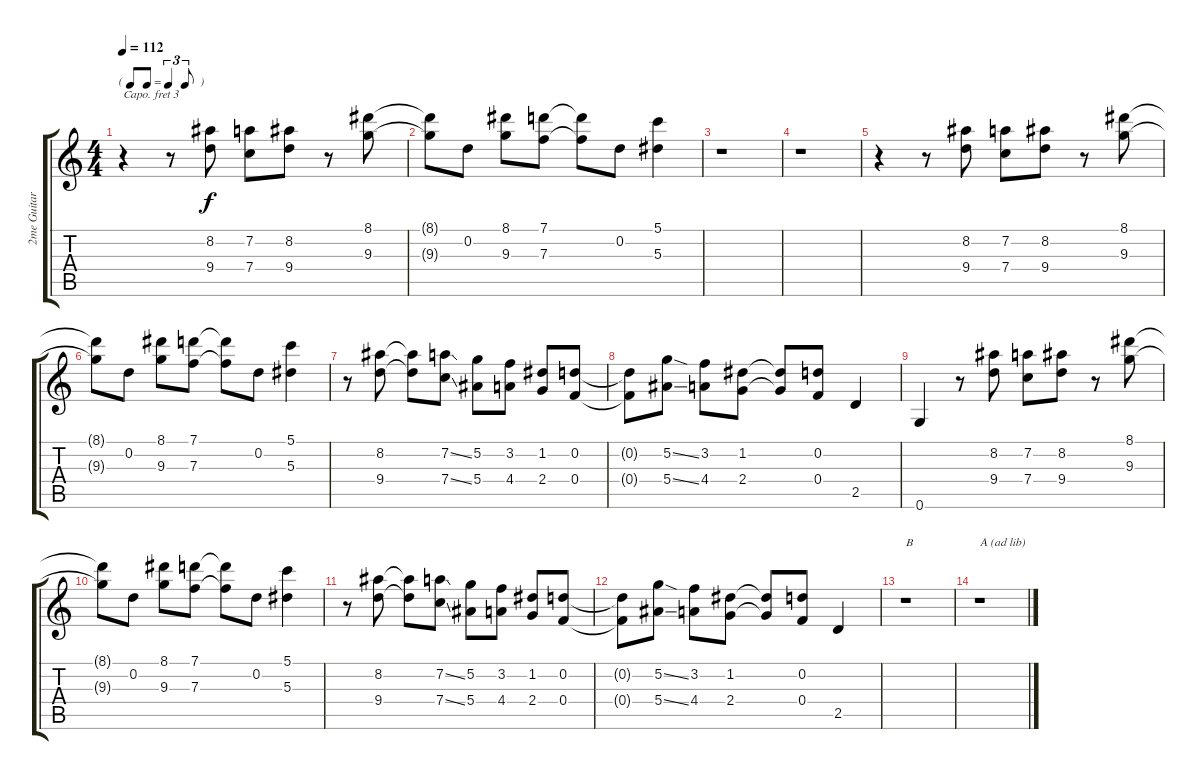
\track ("2me Guitare" "2me Guitar") {instrument acousticguitarnylon}
\staff {score tabs}
\capo 3
\tuning (E4 B3 G3 D3 A2 E2) {hide}
\ts (4 4)
\tf triplet8th
\tempo 112
\clef g2
\ks c
r.4{dy f} r.8 (8.2 9.4).8 (7.2 7.4).8 (8.2 9.4).8 r.8 (8.1 9.3).8 |
(8.1{t} 9.3{t}).8 0.2.8 (8.1 9.3).8 (7.1 7.3).8 (7.1{t} 7.3{t}).8 0.2.8 (5.1 5.3).4 |
r.1 |
r.1 |
r.4 r.8 (8.2 9.4).8 (7.2 7.4).8 (8.2 9.4).8 r.8 (8.1 9.3).8 |
(8.1{t} 9.3{t}).8 0.2.8 (8.1 9.3).8 (7.1 7.3).8 (7.1{t} 7.3{t}).8 0.2.8 (5.1 5.3).4 |
r.8 (8.2 9.4).8 (8.2{t} 9.4{t}).8 (7.2{ss} 7.4{ss}).8 (5.2 5.4).8 (3.2 4.4).8 (1.2 2.4).8 (0.2 0.4).8 |
(0.2{t} 0.4{t}).8 (5.2{ss} 5.4{ss}).8 (3.2 4.4).8 (1.2 2.4).8 (1.2{t} 2.4{t}).8 (0.2 0.4).8 2.5.4 |
0.6.4 r.8 (8.2 9.4).8 (7.2 7.4).8 (8.2 9.4).8 r.8 (8.1 9.3).8 |
(8.1{t} 9.3{t}).8 0.2.8 (8.1 9.3).8 (7.1 7.3).8 (7.1{t} 7.3{t}).8 0.2.8 (5.1 5.3).4 |
r.8 (8.2 9.4).8 (8.2{t} 9.4{t}).8 (7.2{ss} 7.4{ss}).8 (5.2 5.4).8 (3.2 4.4).8 (1.2 2.4).8 (0.2 0.4).8 |
(0.2{t} 0.4{t}).8 (5.2{ss} 5.4{ss}).8 (3.2 4.4).8 (1.2 2.4).8 (1.2{t} 2.4{t}).8 (0.2 0.4).8 2.5.4 |
r.1{txt "B"} |
r.1{txt "A (ad lib)"}
